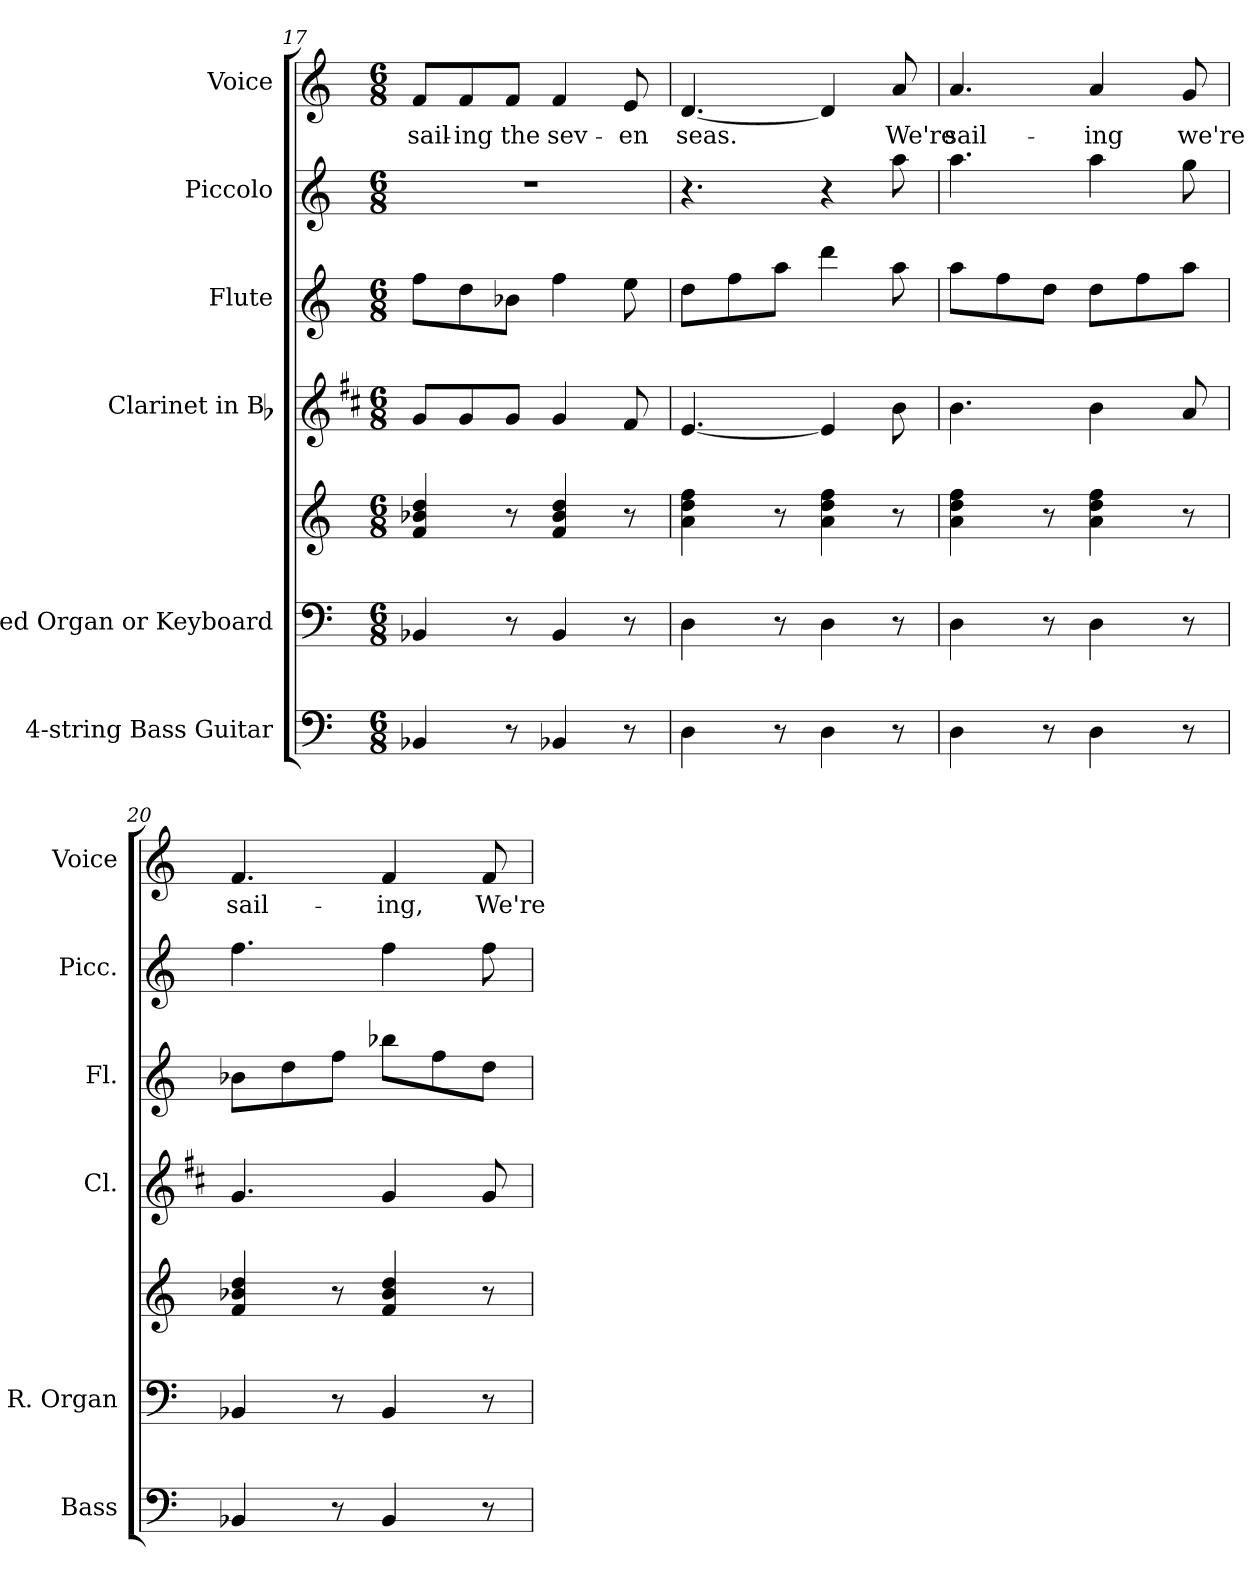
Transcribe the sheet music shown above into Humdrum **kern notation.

**kern	**kern	**kern	**kern	**kern	**kern	**kern	**text
*part6	*part5	*part5	*part4	*part3	*part2	*part1	*part1
*staff7	*staff6	*staff5	*staff4	*staff3	*staff2	*staff1	*staff1
*I"4-string Bass Guitar	*I"Reed Organ or Keyboard	*	*I"Clarinet in Bb	*I"Flute	*I"Piccolo	*I"Voice	*
*I'Bass	*I'R. Organ	*	*I'Cl.	*I'Fl.	*I'Picc.	*I'Voice	*
*clefF4	*clefF4	*clefG2	*clefG2	*clefG2	*clefG2	*clefG2	*
*ITrd7c12	*	*	*ITrd1c2	*	*ITrd-7c-12	*	*
*k[]	*k[]	*k[]	*k[]	*k[]	*k[]	*k[]	*
*C:	*C:	*C:	*C:	*C:	*C:	*C:	*
*M6/8	*M6/8	*M6/8	*M6/8	*M6/8	*M6/8	*M6/8	*
=17	=17	=17	=17	=17	=17	=17	=17
!	!	!	!	!	!LO:N:vis=1	!	!
!	!	!	!	!	!	!	!LO:LY:b:color=#000000
4BBB-Xi/	4BB-Xi/	4fi/ 4b-Xi 4ddi	8fi/L	8ffi\L	2.r	8fi/L	sail-
!	!	!	!	!	!	!	!LO:LY:b:color=#000000
.	.	.	8fi/	8ddi\	.	8fi/	-ing
!	!	!	!	!	!	!	!LO:LY:b:color=#000000
8r	8r	8r	8fi/J	8b-Xi\J	.	8fi/J	the
!	!	!	!	!	!	!	!LO:LY:b:color=#000000
4BBB-Xi/	4BB-i/	4fi/ 4b-i 4ddi	4fi/	4ffi\	.	4fi/	sev-
!	!	!	!	!	!	!	!LO:LY:b:color=#000000
8r	8r	8r	8ei/	8eei\	.	8ei/	-en
=18	=18	=18	=18	=18	=18	=18	=18
!	!	!	!	!	!	!	!LO:LY:b:color=#000000
4DDi\	4Di\	4ai\ 4ddi 4ffi	[4.di/	8ddi\L	4.r	[4.di/	seas.
.	.	.	.	8ffi\	.	.	.
8r	8r	8r	.	8aai\J	.	.	.
4DDi\	4Di\	4ai\ 4ddi 4ffi	4di/]	4dddi\	4r	4di/]	.
!	!	!	!	!	!	!	!LO:LY:b:color=#000000
8r	8r	8r	8ai\	8aai\	8aaai\	8ai/	We're
=19	=19	=19	=19	=19	=19	=19	=19
!	!	!	!	!	!	!	!LO:LY:b:color=#000000
4DDi\	4Di\	4ai\ 4ddi 4ffi	4.ai\	8aai\L	4.aaai\	4.ai/	sail-
.	.	.	.	8ffi\	.	.	.
8r	8r	8r	.	8ddi\J	.	.	.
!	!	!	!	!	!	!	!LO:LY:b:color=#000000
4DDi\	4Di\	4ai\ 4ddi 4ffi	4ai\	8ddi\L	4aaai\	4ai/	-ing
.	.	.	.	8ffi\	.	.	.
!	!	!	!	!	!	!	!LO:LY:b:color=#000000
8r	8r	8r	8gi/	8aai\J	8gggi\	8gi/	we're
=20	=20	=20	=20	=20	=20	=20	=20
!	!	!	!	!	!	!	!LO:LY:b:color=#000000
4BBB-Xi/	4BB-Xi/	4fi/ 4b-Xi 4ddi	4.fi/	8b-Xi\L	4.fffi\	4.fi/	sail-
.	.	.	.	8ddi\	.	.	.
8r	8r	8r	.	8ffi\J	.	.	.
!	!	!	!	!	!	!	!LO:LY:b:color=#000000
4BBB-i/	4BB-i/	4fi/ 4b-i 4ddi	4fi/	8bb-Xi\L	4fffi\	4fi/	-ing,
.	.	.	.	8ffi\	.	.	.
!	!	!	!	!	!	!	!LO:LY:b:color=#000000
8r	8r	8r	8fi/	8ddi\J	8fffi\	8fi/	We're
=	=	=	=	=	=	=	=
*-	*-	*-	*-	*-	*-	*-	*-
